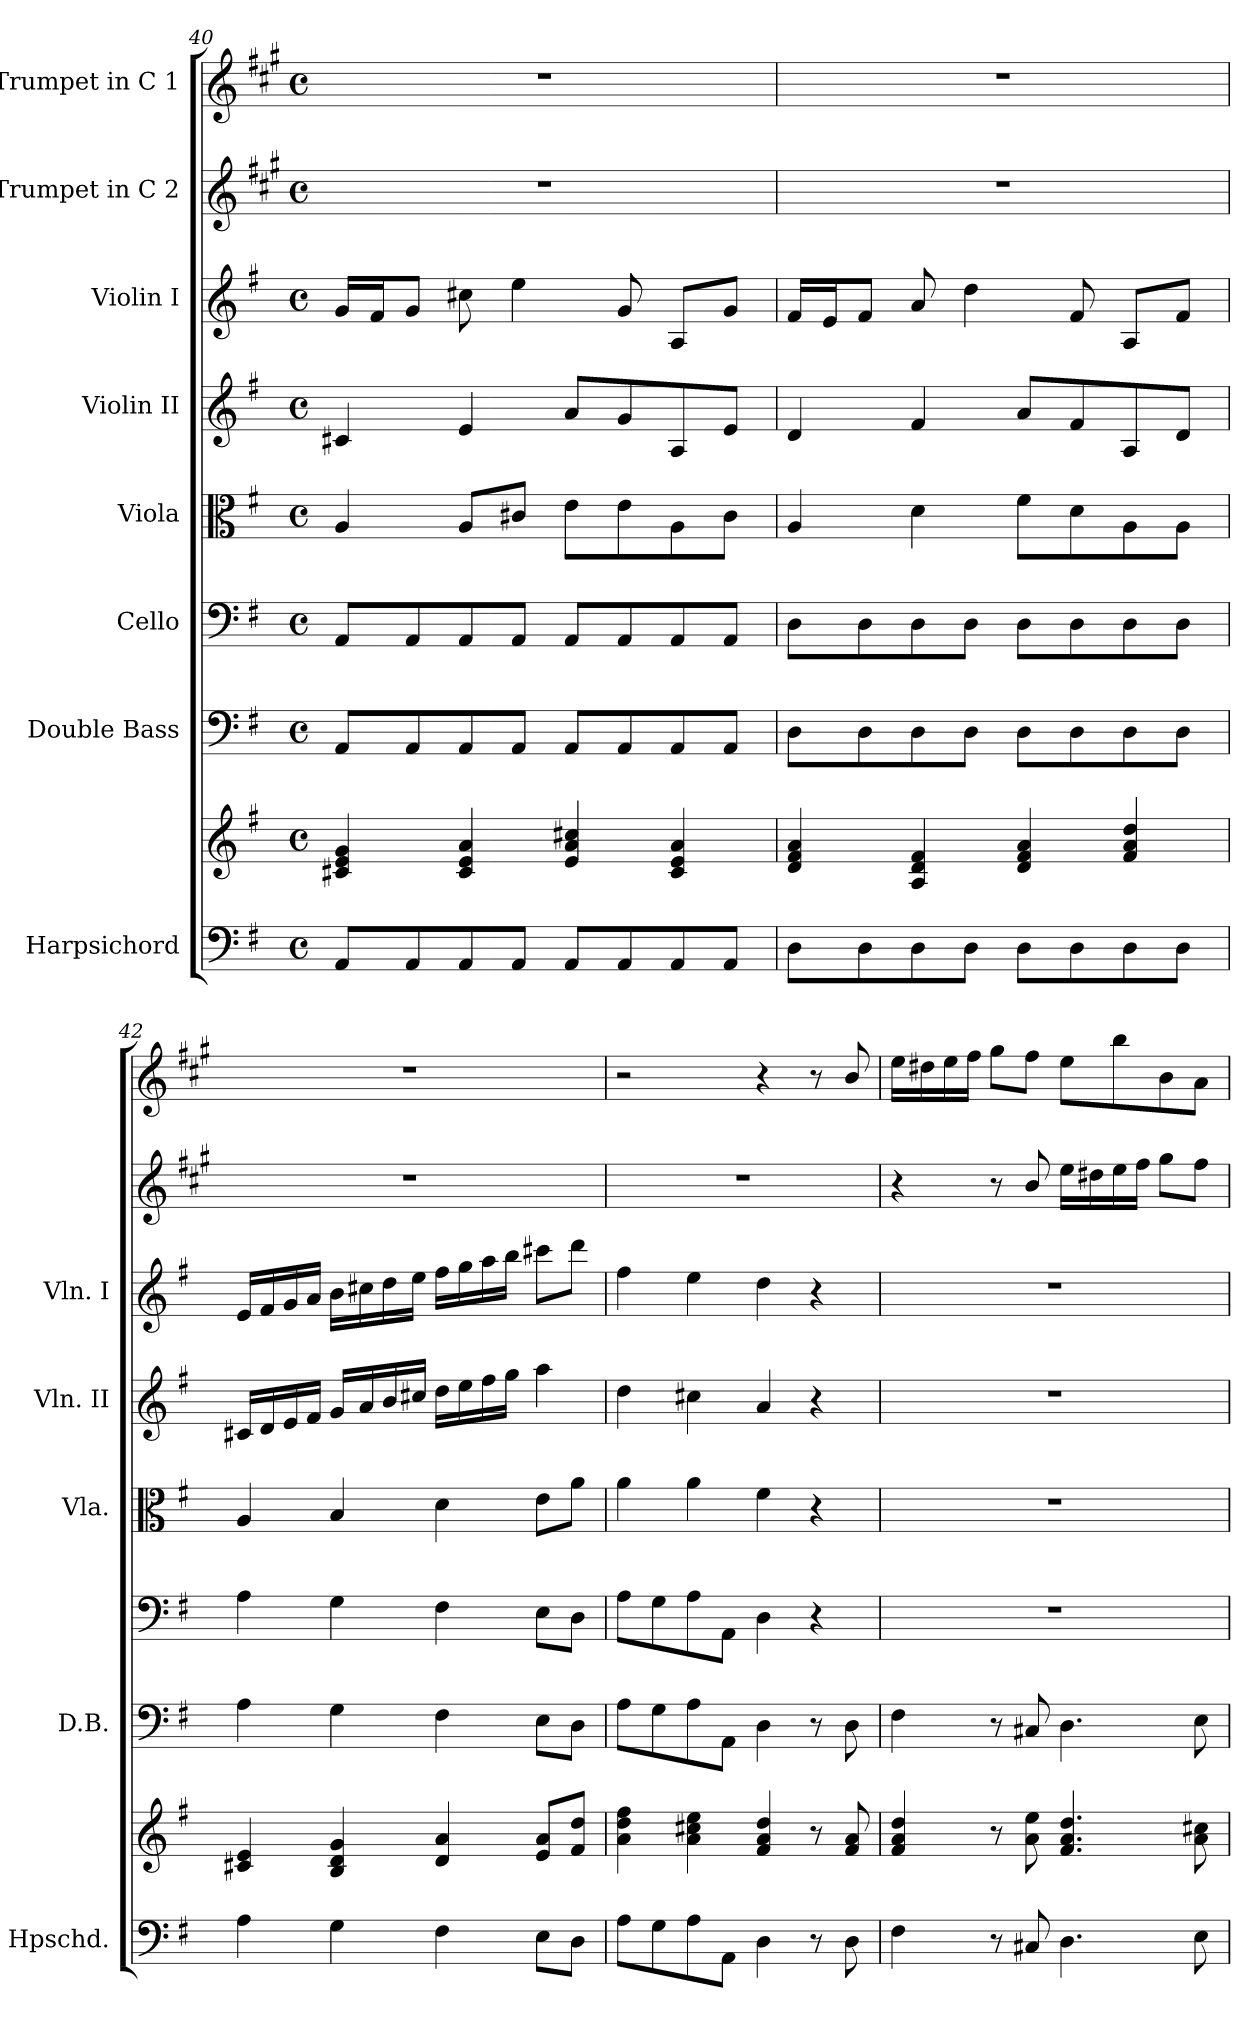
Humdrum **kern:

**kern	**kern	**kern	**kern	**kern	**kern	**kern	**kern	**kern
*part8	*part8	*part7	*part6	*part5	*part4	*part3	*part2	*part1
*staff9	*staff8	*staff7	*staff6	*staff5	*staff4	*staff3	*staff2	*staff1
*I"Harpsichord	*	*I"Double Bass	*I"Cello	*I"Viola	*I"Violin II	*I"Violin I	*I"Trumpet in C 2	*I"Trumpet in C 1
*I'Hpschd.	*	*I'D.B.	*	*I'Vla.	*I'Vln. II	*I'Vln. I	*	*
!!LO:PB:g=z
*clefF4	*clefG2	*clefF4	*clefF4	*clefC3	*clefG2	*clefG2	*clefG2	*clefG2
*	*	*ITrd7c12	*	*	*	*	*ITrd1c2	*ITrd1c2
*k[f#]	*k[f#]	*k[f#]	*k[f#]	*k[f#]	*k[f#]	*k[f#]	*k[f#]	*k[f#]
*G:	*G:	*G:	*G:	*G:	*G:	*G:	*G:	*G:
*M4/4	*M4/4	*M4/4	*M4/4	*M4/4	*M4/4	*M4/4	*M4/4	*M4/4
*met(c)	*met(c)	*met(c)	*met(c)	*met(c)	*met(c)	*met(c)	*met(c)	*met(c)
=40	=40	=40	=40	=40	=40	=40	=40	=40
8AA/L	4c#X/ 4e/ 4g/	8AAA/L	8AA/L	4A/	4c#X/	16g/LL	1r	1r
.	.	.	.	.	.	16f#/J	.	.
8AA/	.	8AAA/	8AA/	.	.	8g/J	.	.
8AA/	4c#/ 4e/ 4a/	8AAA/	8AA/	8A/L	4e/	8cc#X\	.	.
8AA/J	.	8AAA/J	8AA/J	8c#X/J	.	4ee\	.	.
8AA/L	4e/ 4a/ 4cc#X/	8AAA/L	8AA/L	8e\L	8a/L	.	.	.
8AA/	.	8AAA/	8AA/	8e\	8g/	8g/	.	.
8AA/	4c#/ 4e/ 4a/	8AAA/	8AA/	8A\	8A/	8A/L	.	.
8AA/J	.	8AAA/J	8AA/J	8c#\J	8e/J	8g/J	.	.
!!LO:PB:g=z
=41	=41	=41	=41	=41	=41	=41	=41	=41
8D\L	4d/ 4f#/ 4a/	8DD\L	8D\L	4A/	4d/	16f#/LL	1r	1r
.	.	.	.	.	.	16e/J	.	.
8D\	.	8DD\	8D\	.	.	8f#/J	.	.
8D\	4A/ 4d/ 4f#/	8DD\	8D\	4d\	4f#/	8a/	.	.
8D\J	.	8DD\J	8D\J	.	.	4dd\	.	.
8D\L	4d/ 4f#/ 4a/	8DD\L	8D\L	8f#\L	8a/L	.	.	.
8D\	.	8DD\	8D\	8d\	8f#/	8f#/	.	.
8D\	4f#/ 4a/ 4dd/	8DD\	8D\	8A\	8A/	8A/L	.	.
8D\J	.	8DD\J	8D\J	8A\J	8d/J	8f#/J	.	.
=42	=42	=42	=42	=42	=42	=42	=42	=42
4A\	4c#X/ 4e/	4AA\	4A\	4A/	16c#X/LL	16e/LL	1r	1r
.	.	.	.	.	16d/	16f#/	.	.
.	.	.	.	.	16e/	16g/	.	.
.	.	.	.	.	16f#/JJ	16a/JJ	.	.
4G\	4B/ 4d/ 4g/	4GG\	4G\	4B/	16g/LL	16b\LL	.	.
.	.	.	.	.	16a/	16cc#X\	.	.
.	.	.	.	.	16b/	16dd\	.	.
.	.	.	.	.	16cc#X/JJ	16ee\JJ	.	.
4F#\	4d/ 4a/	4FF#\	4F#\	4d\	16dd\LL	16ff#\LL	.	.
.	.	.	.	.	16ee\	16gg\	.	.
.	.	.	.	.	16ff#\	16aa\	.	.
.	.	.	.	.	16gg\JJ	16bb\JJ	.	.
8E\L	8e/ 8a/L	8EE\L	8E\L	8e\L	4aa\	8ccc#X\L	.	.
8D\J	8f#/ 8dd/J	8DD\J	8D\J	8a\J	.	8ddd\J	.	.
=43	=43	=43	=43	=43	=43	=43	=43	=43
8A\L	4a\ 4dd\ 4ff#\	8AA\L	8A\L	4a\	4dd\	4ff#\	1r	2r
8G\	.	8GG\	8G\	.	.	.	.	.
8A\	4a\ 4cc#X\ 4ee\	8AA\	8A\	4a\	4cc#X\	4ee\	.	.
8AA\J	.	8AAA\J	8AA\J	.	.	.	.	.
4D\	4f#/ 4a/ 4dd/	4DD\	4D\	4f#\	4a/	4dd\	.	4r
8r	8r	8r	4r	4r	4r	4r	.	8r
8D\	8f#/ 8a/	8DD\	.	.	.	.	.	8a/
!!LO:PB:g=z
=44	=44	=44	=44	=44	=44	=44	=44	=44
4F#\	4f#/ 4a/ 4dd/	4FF#\	1r	1r	1r	1r	4r	16dd\LL
.	.	.	.	.	.	.	.	16cc#X\
.	.	.	.	.	.	.	.	16dd\
.	.	.	.	.	.	.	.	16ee\JJ
8r	8r	8r	.	.	.	.	8r	8ff#\L
8C#X/	8a\ 8ee\	8CC#X/	.	.	.	.	8a/	8ee\J
4.D\	4.f#/ 4.a/ 4.dd/	4.DD\	.	.	.	.	16dd\LL	8dd\L
.	.	.	.	.	.	.	16cc#X\	.
.	.	.	.	.	.	.	16dd\	8aa\
.	.	.	.	.	.	.	16ee\JJ	.
.	.	.	.	.	.	.	8ff#\L	8a\
8E\	8a\ 8cc#X\	8EE\	.	.	.	.	8ee\J	8g\J
=	=	=	=	=	=	=	=	=
*-	*-	*-	*-	*-	*-	*-	*-	*-
